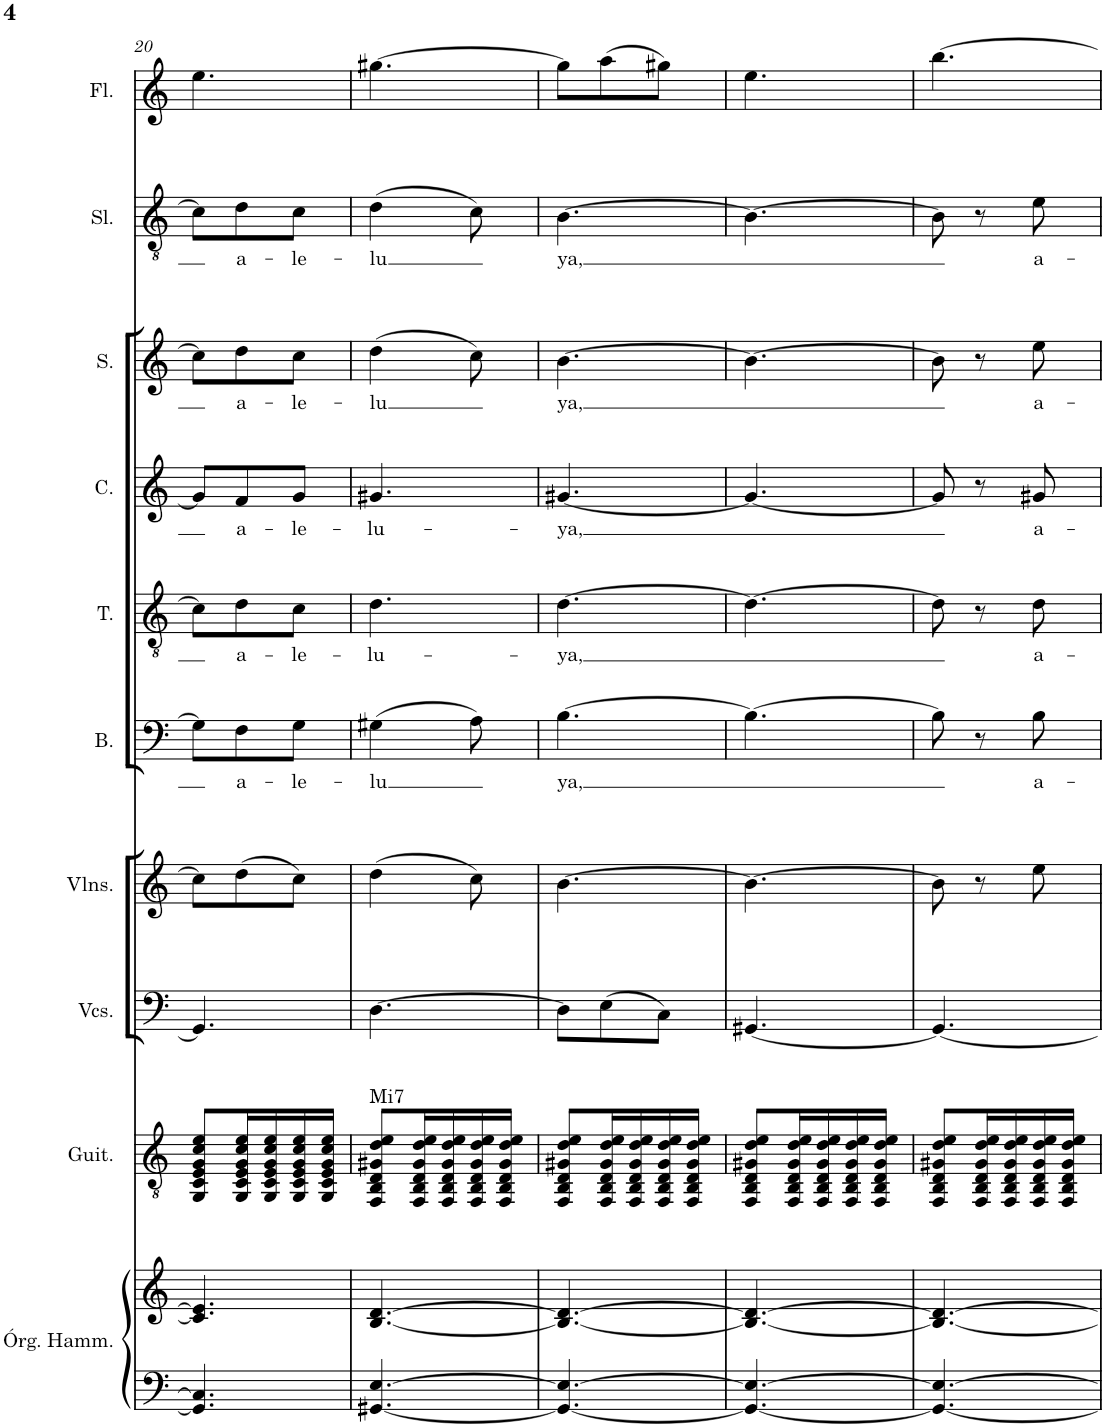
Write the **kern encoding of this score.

**kern	**kern	**kern	**harte	**kern	**kern	**kern	**text	**kern	**text	**kern	**text	**kern	**text	**kern	**text	**kern
*part10	*part10	*part9	*part9	*part8	*part7	*part6	*part6	*part5	*part5	*part4	*part4	*part3	*part3	*part2	*part2	*part1
*staff11	*staff10	*staff9	*	*staff8	*staff7	*staff6	*staff6	*staff5	*staff5	*staff4	*staff4	*staff3	*staff3	*staff2	*staff2	*staff1
*I"Órgano Hammond	*	*I"Guitarra	*	*I"Violonchelos	*I"Violines	*I"Bajo	*	*I"Tenor	*	*I"Contralto	*	*I"Soprano	*	*I"Solista	*	*I"Flauta
*I'Órg. Hamm.	*	*I'Guit.	*	*I'Vcs.	*I'Vlns.	*I'B.	*	*I'T.	*	*I'C.	*	*I'S.	*	*I'Sl.	*	*I'Fl.
!!LO:PB:g=z
*clefF4	*clefG2	*clefGv2	*	*clefF4	*clefG2	*clefF4	*	*clefGv2	*	*clefG2	*	*clefG2	*	*clefGv2	*	*clefG2
*k[]	*k[]	*k[]	*	*k[]	*k[]	*k[]	*	*k[]	*	*k[]	*	*k[]	*	*k[]	*	*k[]
*M3/8	*M3/8	*M3/8	*	*M3/8	*M3/8	*M3/8	*	*M3/8	*	*M3/8	*	*M3/8	*	*M3/8	*	*M3/8
=20	=20	=20	=20	=20	=20	=20	=20	=20	=20	=20	=20	=20	=20	=20	=20	=20
4.GG/] 4.C/]	4.c/] 4.e/]	8GG/ 8C/ 8E/ 8G/ 8c/ 8e/L	.	4.GG/]	8cc\L]	8G\L]	.	8c\L]	.	8g/L]	.	8cc\L]	.	8c\L]	.	4.ee\
!	!	!	!	!	!	!	!LO:LY:b	!	!LO:LY:b	!	!LO:LY:b	!	!LO:LY:b	!	!LO:LY:b	!
.	.	16GG/ 16C/ 16E/ 16G/ 16c/ 16e/L	.	.	(8dd\	8F\	a-	8d\	a-	8f/	a-	8dd\	a-	8d\	a-	.
.	.	16GG/ 16C/ 16E/ 16G/ 16c/ 16e/	.	.	.	.	.	.	.	.	.	.	.	.	.	.
!	!	!	!	!	!	!	!LO:LY:b	!	!LO:LY:b	!	!LO:LY:b	!	!LO:LY:b	!	!LO:LY:b	!
.	.	16GG/ 16C/ 16E/ 16G/ 16c/ 16e/	.	.	8cc\J)	8G\J	-le-	8c\J	-le-	8g/J	-le-	8cc\J	-le-	8c\J	-le-	.
.	.	16GG/ 16C/ 16E/ 16G/ 16c/ 16e/JJ	.	.	.	.	.	.	.	.	.	.	.	.	.	.
=21	=21	=21	=21	=21	=21	=21	=21	=21	=21	=21	=21	=21	=21	=21	=21	=21
!	!	!	!LO:H:kt=Mi7	!	!	!	!LO:LY:b	!	!LO:LY:b	!	!LO:LY:b	!	!LO:LY:b	!	!LO:LY:b	!
[4.GG#X/ [4.E/	[4.B/ [4.d/	8FF/ 8BB/ 8D/ 8G#X/ 8d/ 8e/L	N	[4.D\	(4dd\	(4G#X\	-lu	4.d\	-lu-	4.g#X/	-lu-	(4dd\	-lu	(4d\	-lu	[4.gg#X\
.	.	16FF/ 16BB/ 16D/ 16G#/ 16d/ 16e/L	.	.	.	.	.	.	.	.	.	.	.	.	.	.
.	.	16FF/ 16BB/ 16D/ 16G#/ 16d/ 16e/	.	.	.	.	.	.	.	.	.	.	.	.	.	.
.	.	16FF/ 16BB/ 16D/ 16G#/ 16d/ 16e/	.	.	8cc\)	8A\)	.	.	.	.	.	8cc\)	.	8c\)	.	.
.	.	16FF/ 16BB/ 16D/ 16G#/ 16d/ 16e/JJ	.	.	.	.	.	.	.	.	.	.	.	.	.	.
=22	=22	=22	=22	=22	=22	=22	=22	=22	=22	=22	=22	=22	=22	=22	=22	=22
!	!	!	!	!	!	!	!LO:LY:b	!	!LO:LY:b	!	!LO:LY:b	!	!LO:LY:b	!	!LO:LY:b	!
4.GG#/_ 4.E/_	4.B/_ 4.d/_	8FF/ 8BB/ 8D/ 8G#X/ 8d/ 8e/L	.	8D\L]	[4.b\	[4.B\	ya,	[4.d\	-ya,	[4.g#X/	-ya,	[4.b\	ya,	[4.B\	ya,	8gg#\L]
.	.	16FF/ 16BB/ 16D/ 16G#/ 16d/ 16e/L	.	(8E\	.	.	.	.	.	.	.	.	.	.	.	(8aa\
.	.	16FF/ 16BB/ 16D/ 16G#/ 16d/ 16e/	.	.	.	.	.	.	.	.	.	.	.	.	.	.
.	.	16FF/ 16BB/ 16D/ 16G#/ 16d/ 16e/	.	8C\J)	.	.	.	.	.	.	.	.	.	.	.	8gg#X\J)
.	.	16FF/ 16BB/ 16D/ 16G#/ 16d/ 16e/JJ	.	.	.	.	.	.	.	.	.	.	.	.	.	.
=23	=23	=23	=23	=23	=23	=23	=23	=23	=23	=23	=23	=23	=23	=23	=23	=23
4.GG#/_ 4.E/_	4.B/_ 4.d/_	8FF/ 8BB/ 8D/ 8G#X/ 8d/ 8e/L	.	[4.GG#X/	4.b\_	4.B\_	.	4.d\_	.	4.g#/_	.	4.b\_	.	4.B\_	.	4.ee\
.	.	16FF/ 16BB/ 16D/ 16G#/ 16d/ 16e/L	.	.	.	.	.	.	.	.	.	.	.	.	.	.
.	.	16FF/ 16BB/ 16D/ 16G#/ 16d/ 16e/	.	.	.	.	.	.	.	.	.	.	.	.	.	.
.	.	16FF/ 16BB/ 16D/ 16G#/ 16d/ 16e/	.	.	.	.	.	.	.	.	.	.	.	.	.	.
.	.	16FF/ 16BB/ 16D/ 16G#/ 16d/ 16e/JJ	.	.	.	.	.	.	.	.	.	.	.	.	.	.
=24	=24	=24	=24	=24	=24	=24	=24	=24	=24	=24	=24	=24	=24	=24	=24	=24
4.GG#/_ 4.E/_	4.B/_ 4.d/_	8FF/ 8BB/ 8D/ 8G#X/ 8d/ 8e/L	.	4.GG#/_	8b\]	8B\]	.	8d\]	.	8g#/]	.	8b\]	.	8B\]	.	[4.bb\
.	.	16FF/ 16BB/ 16D/ 16G#/ 16d/ 16e/L	.	.	8r	8r	.	8r	.	8r	.	8r	.	8r	.	.
.	.	16FF/ 16BB/ 16D/ 16G#/ 16d/ 16e/	.	.	.	.	.	.	.	.	.	.	.	.	.	.
!	!	!	!	!	!	!	!LO:LY:b	!	!LO:LY:b	!	!LO:LY:b	!	!LO:LY:b	!	!LO:LY:b	!
.	.	16FF/ 16BB/ 16D/ 16G#/ 16d/ 16e/	.	.	8ee\	8B\	a-	8d\	a-	8g#X/	a-	8ee\	a-	8e\	a-	.
.	.	16FF/ 16BB/ 16D/ 16G#/ 16d/ 16e/JJ	.	.	.	.	.	.	.	.	.	.	.	.	.	.
=	=	=	=	=	=	=	=	=	=	=	=	=	=	=	=	=
*-	*-	*-	*-	*-	*-	*-	*-	*-	*-	*-	*-	*-	*-	*-	*-	*-
